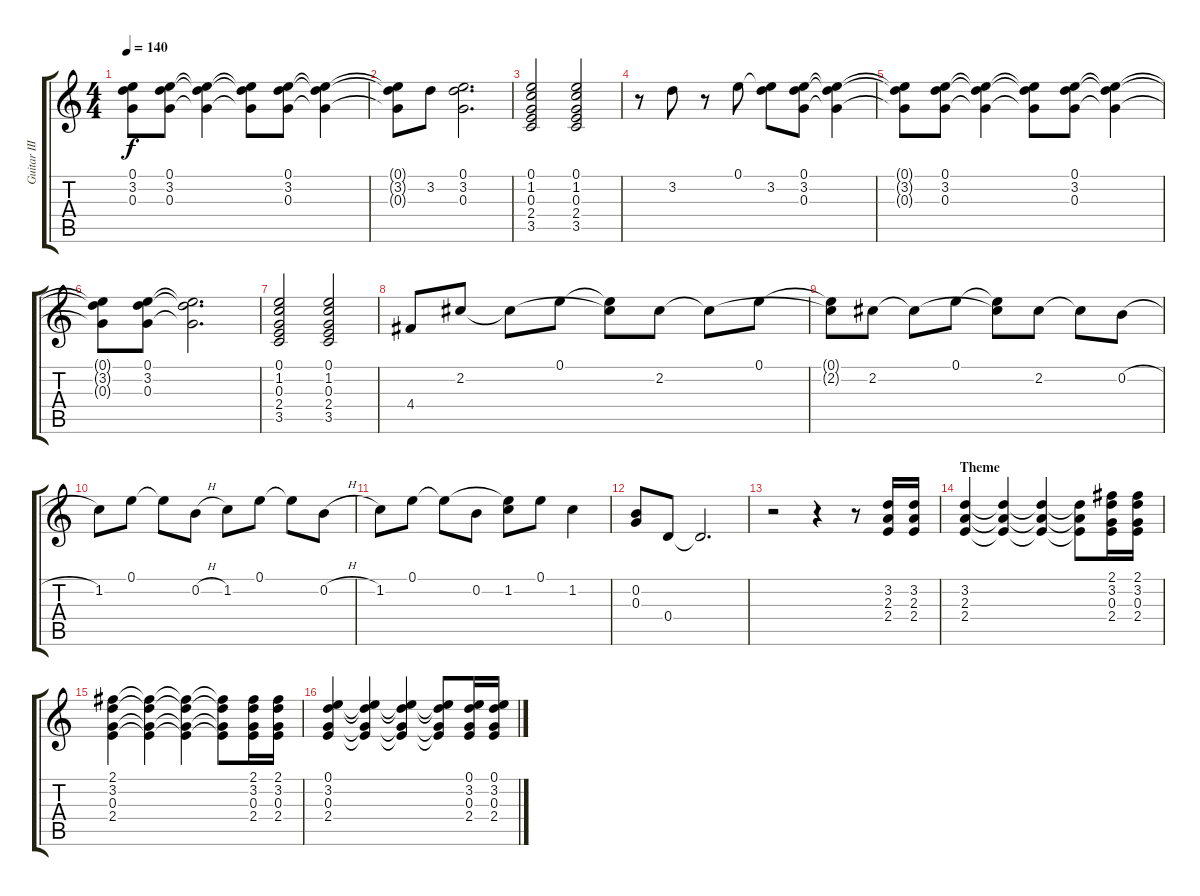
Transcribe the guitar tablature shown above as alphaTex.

\track ("Guitar III (12-string)" "Guitar III") {instrument distortionguitar}
\staff {score tabs}
\tuning (E4 B3 G3 D3 A2 E2) {hide}
\ts (4 4)
\tempo 140
\clef g2
\ks c
(0.1{t} 3.2{t} 0.3{t}).8{dy f} (0.1 3.2 0.3).8 (0.1{t} 3.2{t} 0.3{t}).4 (0.1{t} 3.2{t} 0.3{t}).8 (0.1 3.2 0.3).8 (0.1{t} 3.2{t} 0.3{t}).4 |
(0.1{t} 3.2{t} 0.3{t}).8 3.2.8 (0.1 3.2 0.3).2{d} |
(0.1 1.2 0.3 2.4 3.5).2 (0.1 1.2 0.3 2.4 3.5).2 |
r.8 3.2.8 r.8 0.1.8 (0.1{t} 3.2).8 (0.1 3.2 0.3).8 (0.1{t} 3.2{t} 0.3{t}).4 |
(0.1{t} 3.2{t} 0.3{t}).8 (0.1 3.2 0.3).8 (0.1{t} 3.2{t} 0.3{t}).4 (0.1{t} 3.2{t} 0.3{t}).8 (0.1 3.2 0.3).8 (0.1{t} 3.2{t} 0.3{t}).4 |
(0.1{t} 3.2{t} 0.3{t}).8 (0.1 3.2 0.3).8 (0.1{t} 3.2{t} 0.3{t}).2{d} |
(0.1 1.2 0.3 2.4 3.5).2 (0.1 1.2 0.3 2.4 3.5).2 |
4.4.8 2.2.8 2.2{t}.8 0.1.8 (0.1{t} 2.2{t}).8 2.2.8 2.2{t}.8 0.1.8 |
(0.1{t} 2.2{t}).8 2.2.8 2.2{t}.8 0.1.8 (0.1{t} 2.2{t}).8 2.2.8 2.2{t}.8 0.2{h}.8 |
1.2.8 0.1.8 0.1{t}.8 0.2{h}.8 1.2.8 0.1.8 0.1{t}.8 0.2{h}.8 |
1.2.8 0.1.8 0.1{t}.8 0.2.8 (0.1{t} 1.2).8 0.1.8 1.2.4 |
(0.2 0.3).8 0.4.8 0.4{t}.2{d} |
r.2 r.4 r.8 (3.2 2.3 2.4).16 (3.2 2.3 2.4).16 |
\section ("" "Theme")
(3.2 2.3 2.4).4 (3.2{t} 2.3{t} 2.4{t}).4 (3.2{t} 2.3{t} 2.4{t}).4 (3.2{t} 2.3{t} 2.4{t}).8 (2.1 3.2 0.3 2.4).16 (2.1 3.2 0.3 2.4).16 |
(2.1 3.2 0.3 2.4).4 (2.1{t} 3.2{t} 0.3{t} 2.4{t}).4 (2.1{t} 3.2{t} 0.3{t} 2.4{t}).4 (2.1{t} 3.2{t} 0.3{t} 2.4{t}).8 (2.1 3.2 0.3 2.4).16 (2.1 3.2 0.3 2.4).16 |
(0.1 3.2 0.3 2.4).4 (0.1{t} 3.2{t} 0.3{t} 2.4{t}).4 (0.1{t} 3.2{t} 0.3{t} 2.4{t}).4 (0.1{t} 3.2{t} 0.3{t} 2.4{t}).8 (0.1 3.2 0.3 2.4).16 (0.1 3.2 0.3 2.4).16
